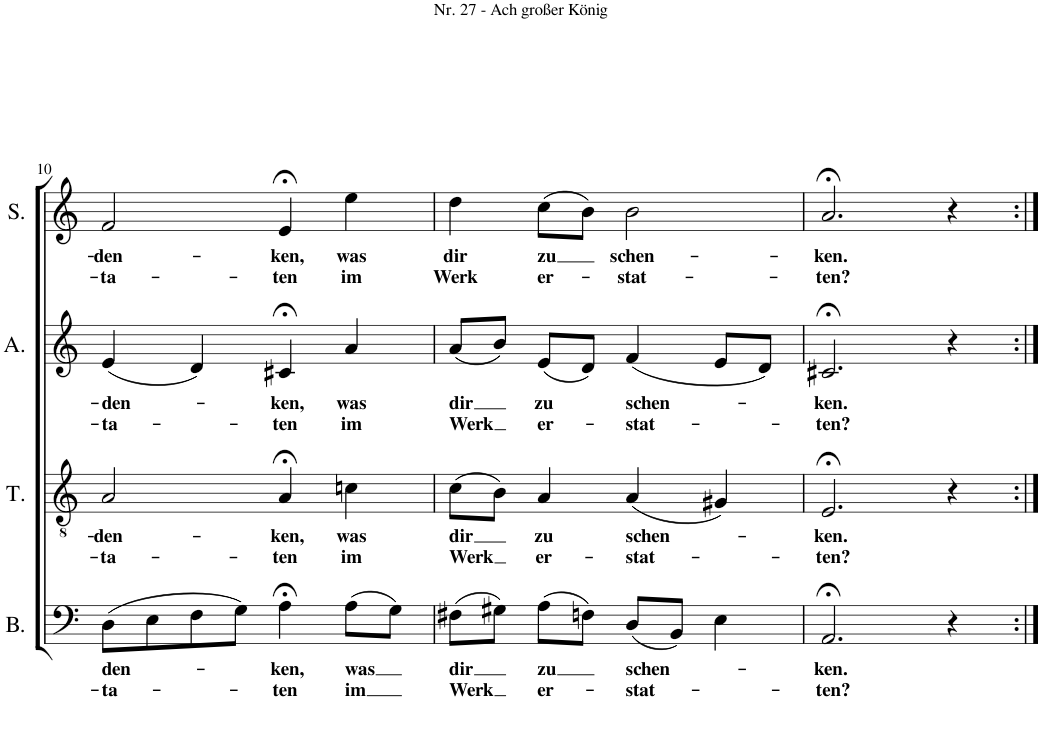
**kern	**text	**text	**kern	**text	**text	**kern	**text	**text	**kern	**text	**text
*part4	*part4	*part4	*part3	*part3	*part3	*part2	*part2	*part2	*part1	*part1	*part1
*staff4	*staff4	*staff4	*staff3	*staff3	*staff3	*staff2	*staff2	*staff2	*staff1	*staff1	*staff1
*I"Bass	*	*	*I"Tenor	*	*	*I"Alto	*	*	*I"Soprano	*	*
*I'B.	*	*	*I'T.	*	*	*I'A.	*	*	*I'S.	*	*
!!LO:PB:g=z
*clefF4	*	*	*clefGv2	*	*	*clefG2	*	*	*clefG2	*	*
*k[]	*	*	*k[]	*	*	*k[]	*	*	*k[]	*	*
*M4/4	*	*	*M4/4	*	*	*M4/4	*	*	*M4/4	*	*
*met(c)	*	*	*met(c)	*	*	*met(c)	*	*	*met(c)	*	*
=10	=10	=10	=10	=10	=10	=10	=10	=10	=10	=10	=10
!	!LO:LY:b	!LO:LY:b	!	!LO:LY:b	!LO:LY:b	!	!LO:LY:b	!LO:LY:b	!	!LO:LY:b	!LO:LY:b
(>8D\L	den-	-ta-	2A/	-den-	-ta-	(<4e/	-den-	-ta-	2f/	-den-	-ta-
8E\	.	.	.	.	.	.	.	.	.	.	.
8F\	.	.	.	.	.	4d/)	.	.	.	.	.
8G\J)	.	.	.	.	.	.	.	.	.	.	.
!	!LO:LY:b	!LO:LY:b	!	!LO:LY:b	!LO:LY:b	!	!LO:LY:b	!LO:LY:b	!	!LO:LY:b	!LO:LY:b
4A;<\	-ken,	-ten	4A;</	-ken,	-ten	4c#X;</	-ken,	-ten	4e;</	-ken,	-ten
!	!LO:LY:b	!LO:LY:b	!	!LO:LY:b	!LO:LY:b	!	!LO:LY:b	!LO:LY:b	!	!LO:LY:b	!LO:LY:b
(>8A\L	was	im	4cn\	was	im	4a/	was	im	4ee\	was	im
8G\J)	.	.	.	.	.	.	.	.	.	.	.
=11	=11	=11	=11	=11	=11	=11	=11	=11	=11	=11	=11
!	!LO:LY:b	!LO:LY:b	!	!LO:LY:b	!LO:LY:b	!	!LO:LY:b	!LO:LY:b	!	!LO:LY:b	!LO:LY:b
(>8F#X\L	dir	Werk	(>8c\L	dir	Werk	(<8a/L	dir	Werk	4dd\	dir	Werk
8G#X\J)	.	.	8B\J)	.	.	8b/J)	.	.	.	.	.
!	!LO:LY:b	!LO:LY:b	!	!LO:LY:b	!LO:LY:b	!	!LO:LY:b	!LO:LY:b	!	!LO:LY:b	!LO:LY:b
(>8A\L	zu	er-	4A/	zu	er-	(<8e/L	zu	er-	(>8cc\L	zu	er-
8Fn\J)	.	.	.	.	.	8d/J)	.	.	8b\J)	.	.
!	!LO:LY:b	!LO:LY:b	!	!LO:LY:b	!LO:LY:b	!	!LO:LY:b	!LO:LY:b	!	!LO:LY:b	!LO:LY:b
(<8D/L	schen-	-stat-	(<4A/	schen-	-stat-	(<4f/	schen-	-stat-	2b\	schen-	-stat-
8BB/J)	.	.	.	.	.	.	.	.	.	.	.
4E\	.	.	4G#X/)	.	.	8e/L	.	.	.	.	.
.	.	.	.	.	.	8d/J)	.	.	.	.	.
=12	=12	=12	=12	=12	=12	=12	=12	=12	=12	=12	=12
!	!LO:LY:b	!LO:LY:b	!	!LO:LY:b	!LO:LY:b	!	!LO:LY:b	!LO:LY:b	!	!LO:LY:b	!LO:LY:b
2.AA;</	-ken.	-ten?	2.E;</	-ken.	-ten?	2.c#X;</	-ken.	-ten?	2.a;</	-ken.	-ten?
4r	.	.	4r	.	.	4r	.	.	4r	.	.
=:|!	=:|!	=:|!	=:|!	=:|!	=:|!	=:|!	=:|!	=:|!	=:|!	=:|!	=:|!
*-	*-	*-	*-	*-	*-	*-	*-	*-	*-	*-	*-
